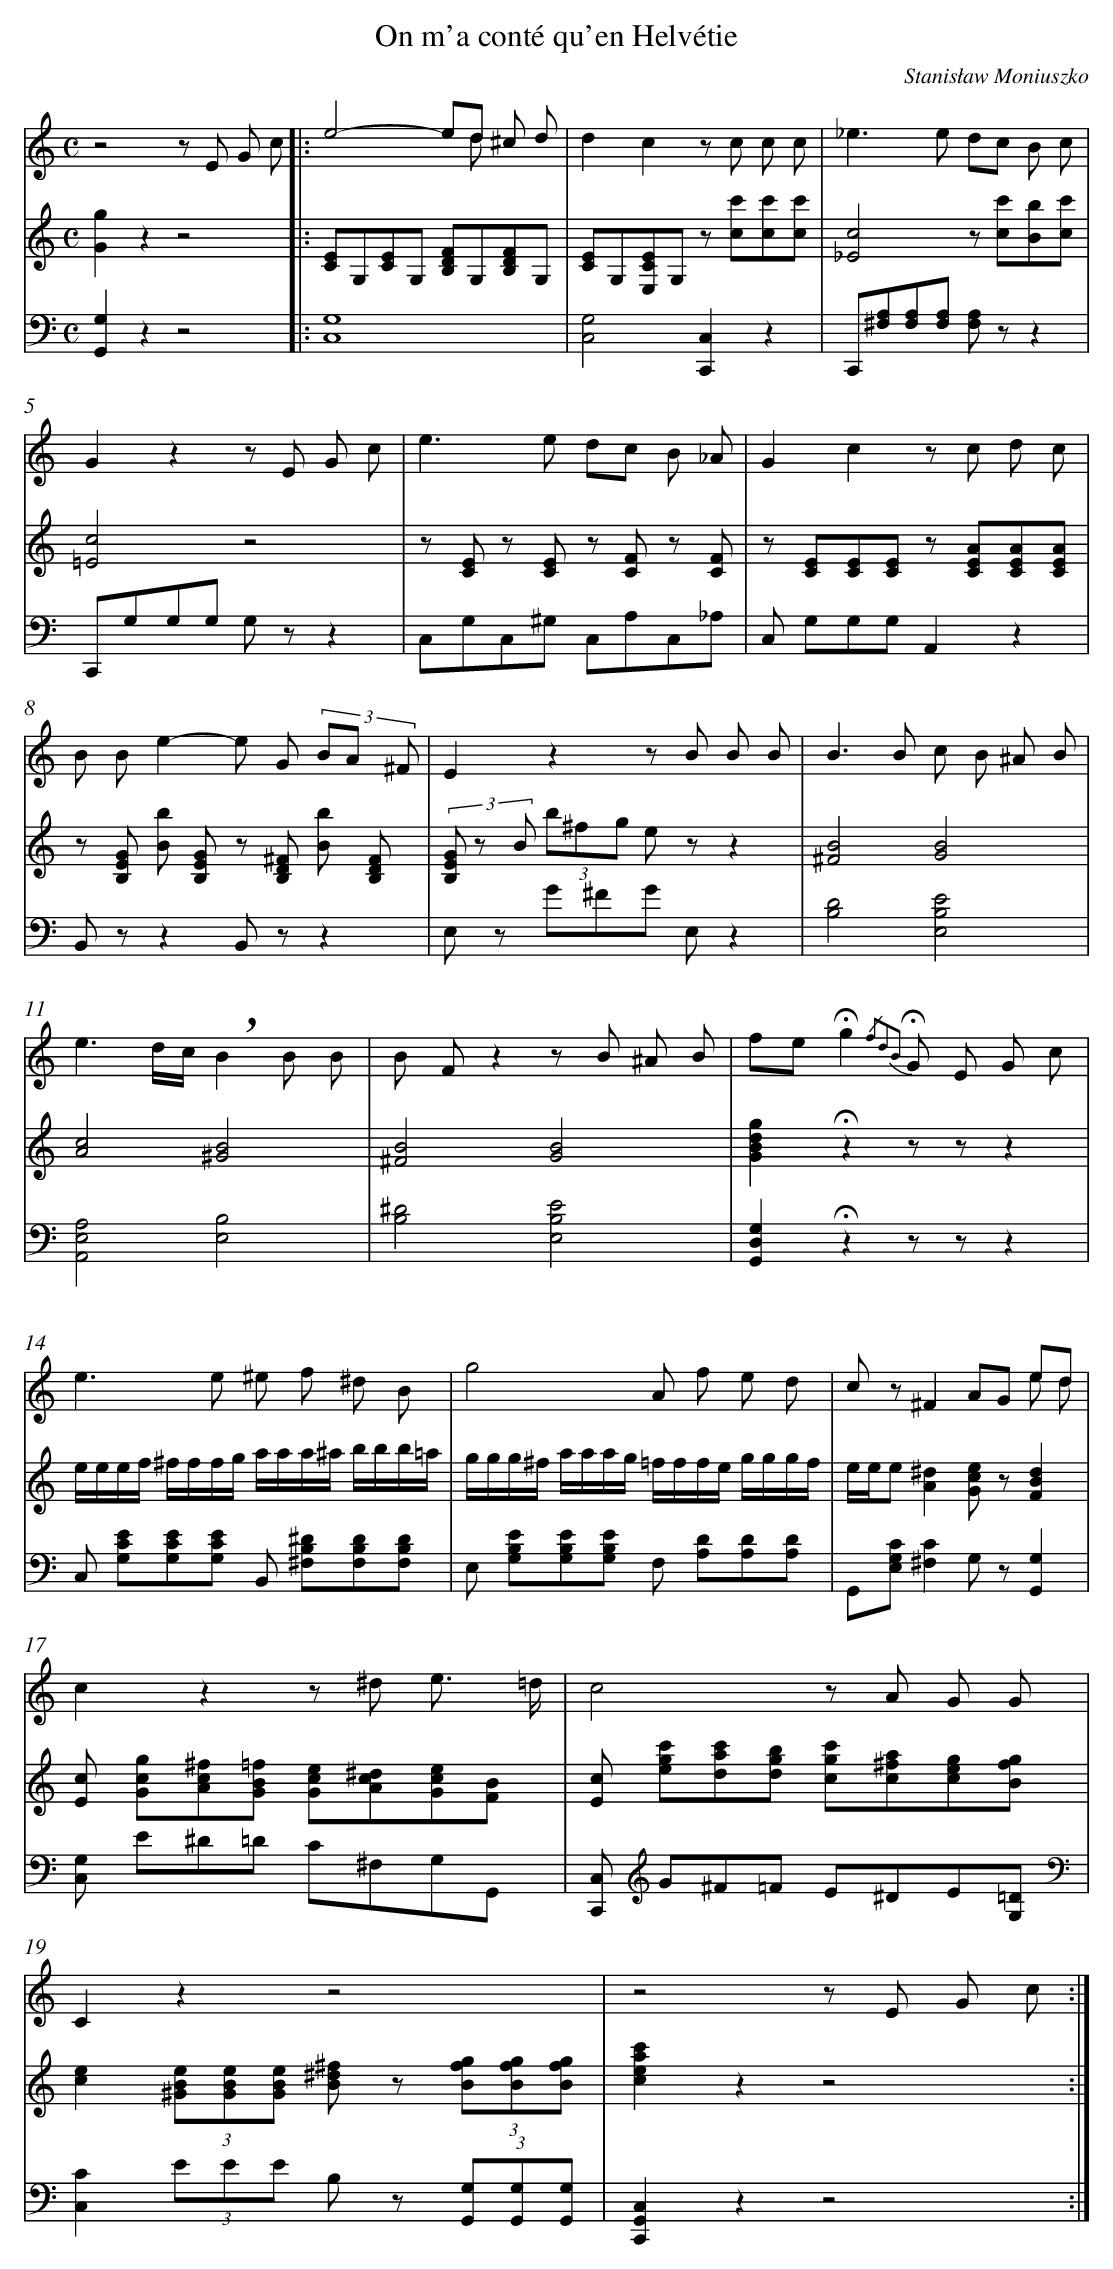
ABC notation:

X:1
T: On m'a conté qu'en Helvétie
C: Stanisław Moniuszko
L: 1/8
M: C
V: 1 clef=treble
V: 2 clef=treble
V: 3 clef=bass
K: C
[V:1] z4z E G c ]|:
[V:2] [G2g2]z2z4 ]|:
[V:3] [G,,2G,2]z2z4 ]|:
[V:1] e4-ed ^c d & x4x dx2 |
[V:2] [CE]G,[CE]G, [B,DF]G,[B,DF]G, |
[V:3] [C,8G,8] |
[V:1] d2c2z c c c |
[V:2] [CE]G,[E,CE]G, z [cc'][cc'][cc'] |
[V:3] [C,4G,4][C,,2C,2]z2 |
[V:1] _e2>e2 dc B c |
[V:2] [_E4c4]z [cc'][Bb][cc'] |
[V:3] C,,[^F,A,][F,A,][F,A,] [F,A,] zz2 |
[V:1] G2z2z E G c |
[V:2] [=E4c4]z4 |
[V:3] C,,G,G,G, G, zz2 |
[V:1] e2>e2 dc B _A |
[V:2] z [CE] z [CE] z [CF] z [CF] |
[V:3] C,G,C,^G, C,A,C,_A, |
[V:1] G2c2z c d c |
[V:2] z [CE][CE][CE] z [CEA][CEA][CEA] |
[V:3] C, G,G,G,A,,2z2 |
[V:1] B Be2-e G (3BA ^F |
[V:2] z [B,EG] [Bb] [B,EG] z [B,D^F] [Bb] [B,DF] |
[V:3] B,, zz2B,, zz2 |
[V:1] E2z2z B B B |
[V:2] (3[B,EG] z B (3b^fg e zz2 |
[V:3] E, z G^FG E,z2 |
[V:1] B2>B2 c B ^A B |
[V:2] [^F4B4][G4B4] |
[V:3] [B,4D4][E,4B,4E4] |
[V:1] e3d/c/!breath!B2B B |
[V:2] [A4c4][^G4B4] |
[V:3] [A,,4E,4A,4][E,4B,4] |
[V:1] B Fz2z B ^A B |
[V:2] [^F4B4][G4B4] |
[V:3] [B,4^D4][E,4B,4E4] |
[V:1] fe!fermata!g2{/f2d2B2} !fermata!G E G c |
[V:2] [G2B2d2g2]!fermata!z2z zz2 |
[V:3] [G,,2D,2G,2]!fermata!z2z zz2 |
[V:1] e2>e2 ^e f ^d B |
[V:2] e/e/e/f/ ^f/f/f/g/ a/a/a/^a/ b/b/b/=a/ |
[V:3] C, [G,CE][G,CE][G,CE] B,, [^F,B,^D][F,B,D][F,B,D] |
[V:1] g4A f e d |
[V:2] g/g/g/^f/ a/a/a/g/ =f/f/f/e/ g/g/g/f/ |
[V:3] E, [G,B,E][G,B,E][G,B,E] F, [A,D][A,D][A,D] |
[V:1] c z^F2AG ed & x6e d |
[V:2] e/e/e[A2^d2][Gce] z[F2B2d2] |
[V:3] G,,[E,G,C][^F,2C2]G, z[G,,2G,2] |
[V:1] c2z2z ^d e3/ =d/ |
[V:2] [Ec] [Gcg][Ac^f][GB=f] [Gce][Ac^d][Gce][FB] |
[V:3] [C,G,] E^D=D C^F,G,G,, |
[V:1] c4z A G G |
[V:2] [Ec] [egc'][dac'][dgb] [cgc'][c^fa][ceg][Bfg] |
[V:3] [C,,C,][K:clef=treble] G^F=F E^DE[G,=D][K:clef=bass] |
[V:1] C2z2z4 |
[V:2] [c2e2](3[^GBe][GBe][GBe] [B^d^f] z (3[Bfg][Bfg][Bfg] |
[V:3] [C,2C2](3EEE B, z (3[G,,G,][G,,G,][G,,G,] |
[V:1] z4z E G c :|]
[V:2] [c2e2a2c'2]z2z4 :|]
[V:3] [C,,2G,,2C,2]z2z4 :|]
